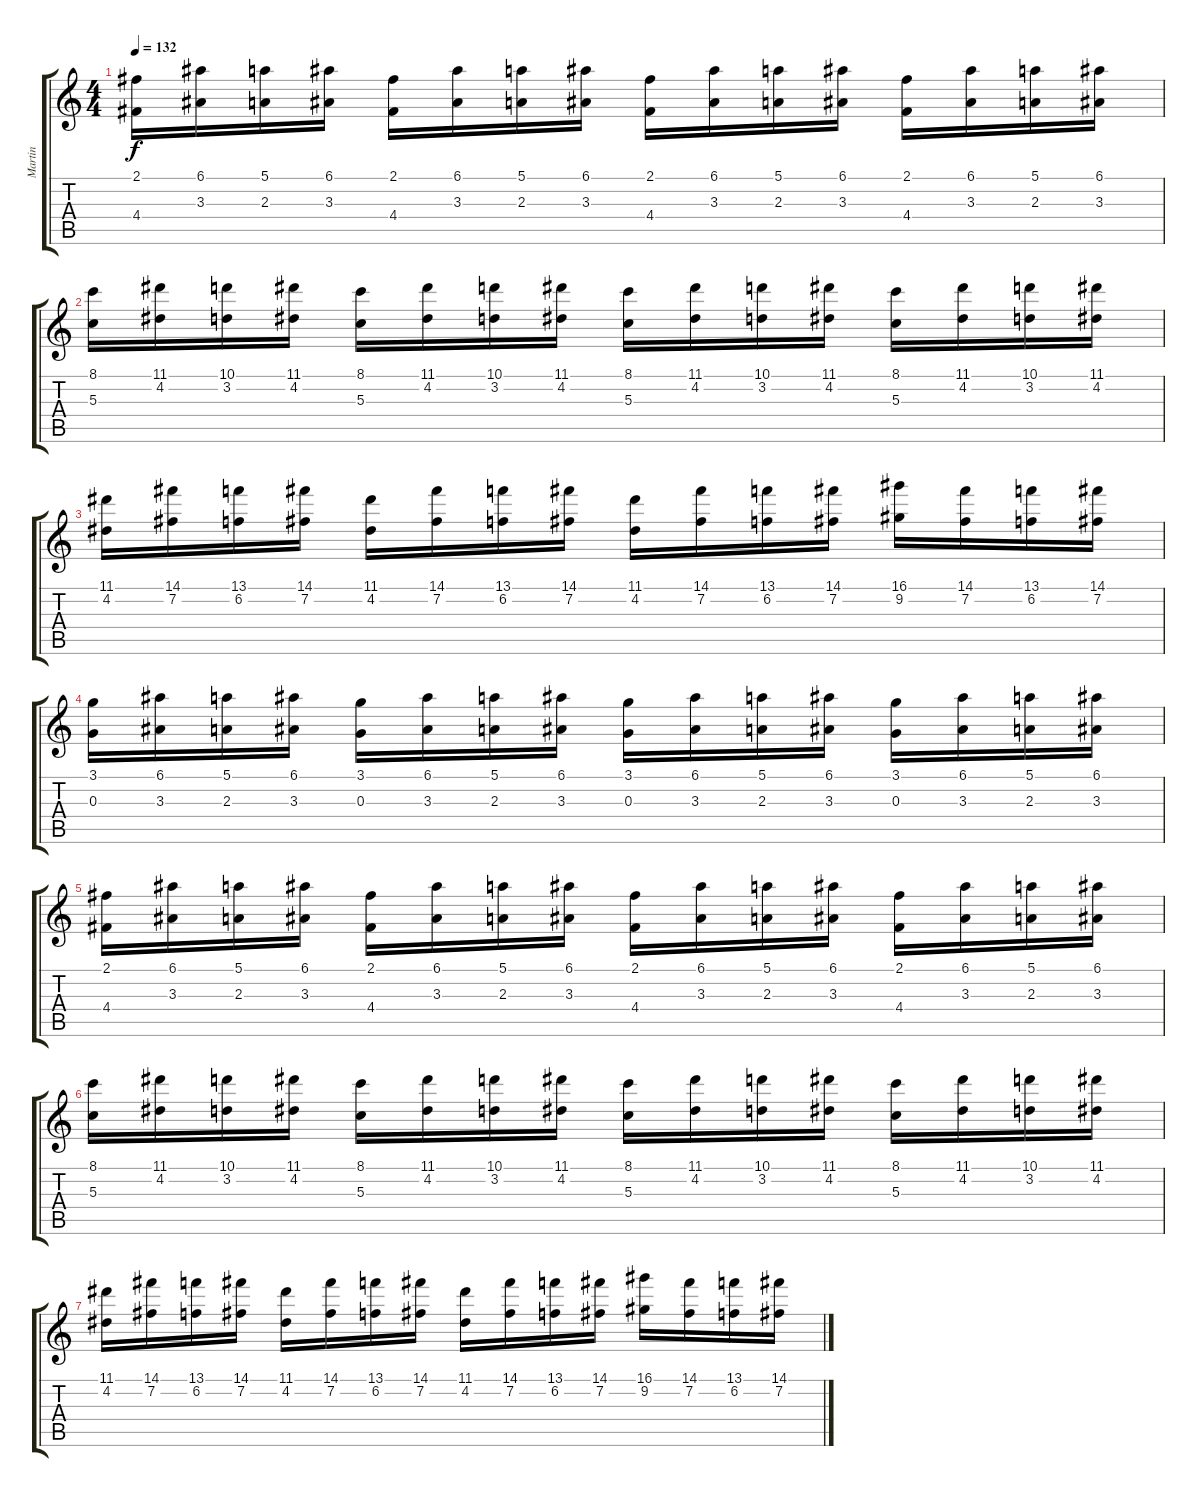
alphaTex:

\track ("Martin" "Martin") {instrument stringensemble1}
\staff {score tabs}
\tuning (E5 B4 G4 D4 A3 E3) {hide}
\ts (4 4)
\tempo 132
\clef g2
\ks c
(2.1 4.4).16{dy f} (6.1 3.3).16 (5.1 2.3).16 (6.1 3.3).16 (2.1 4.4).16 (6.1 3.3).16 (5.1 2.3).16 (6.1 3.3).16 (2.1 4.4).16 (6.1 3.3).16 (5.1 2.3).16 (6.1 3.3).16 (2.1 4.4).16 (6.1 3.3).16 (5.1 2.3).16 (6.1 3.3).16 |
(8.1 5.3).16 (11.1 4.2).16 (10.1 3.2).16 (11.1 4.2).16 (8.1 5.3).16 (11.1 4.2).16 (10.1 3.2).16 (11.1 4.2).16 (8.1 5.3).16 (11.1 4.2).16 (10.1 3.2).16 (11.1 4.2).16 (8.1 5.3).16 (11.1 4.2).16 (10.1 3.2).16 (11.1 4.2).16 |
(11.1 4.2).16 (14.1 7.2).16 (13.1 6.2).16 (14.1 7.2).16 (11.1 4.2).16 (14.1 7.2).16 (13.1 6.2).16 (14.1 7.2).16 (11.1 4.2).16 (14.1 7.2).16 (13.1 6.2).16 (14.1 7.2).16 (16.1 9.2).16 (14.1 7.2).16 (13.1 6.2).16 (14.1 7.2).16 |
(3.1 0.3).16 (6.1 3.3).16 (5.1 2.3).16 (6.1 3.3).16 (3.1 0.3).16 (6.1 3.3).16 (5.1 2.3).16 (6.1 3.3).16 (3.1 0.3).16 (6.1 3.3).16 (5.1 2.3).16 (6.1 3.3).16 (3.1 0.3).16 (6.1 3.3).16 (5.1 2.3).16 (6.1 3.3).16 |
(2.1 4.4).16 (6.1 3.3).16 (5.1 2.3).16 (6.1 3.3).16 (2.1 4.4).16 (6.1 3.3).16 (5.1 2.3).16 (6.1 3.3).16 (2.1 4.4).16 (6.1 3.3).16 (5.1 2.3).16 (6.1 3.3).16 (2.1 4.4).16 (6.1 3.3).16 (5.1 2.3).16 (6.1 3.3).16 |
(8.1 5.3).16 (11.1 4.2).16 (10.1 3.2).16 (11.1 4.2).16 (8.1 5.3).16 (11.1 4.2).16 (10.1 3.2).16 (11.1 4.2).16 (8.1 5.3).16 (11.1 4.2).16 (10.1 3.2).16 (11.1 4.2).16 (8.1 5.3).16 (11.1 4.2).16 (10.1 3.2).16 (11.1 4.2).16 |
(11.1 4.2).16 (14.1 7.2).16 (13.1 6.2).16 (14.1 7.2).16 (11.1 4.2).16 (14.1 7.2).16 (13.1 6.2).16 (14.1 7.2).16 (11.1 4.2).16 (14.1 7.2).16 (13.1 6.2).16 (14.1 7.2).16 (16.1 9.2).16 (14.1 7.2).16 (13.1 6.2).16 (14.1 7.2).16
